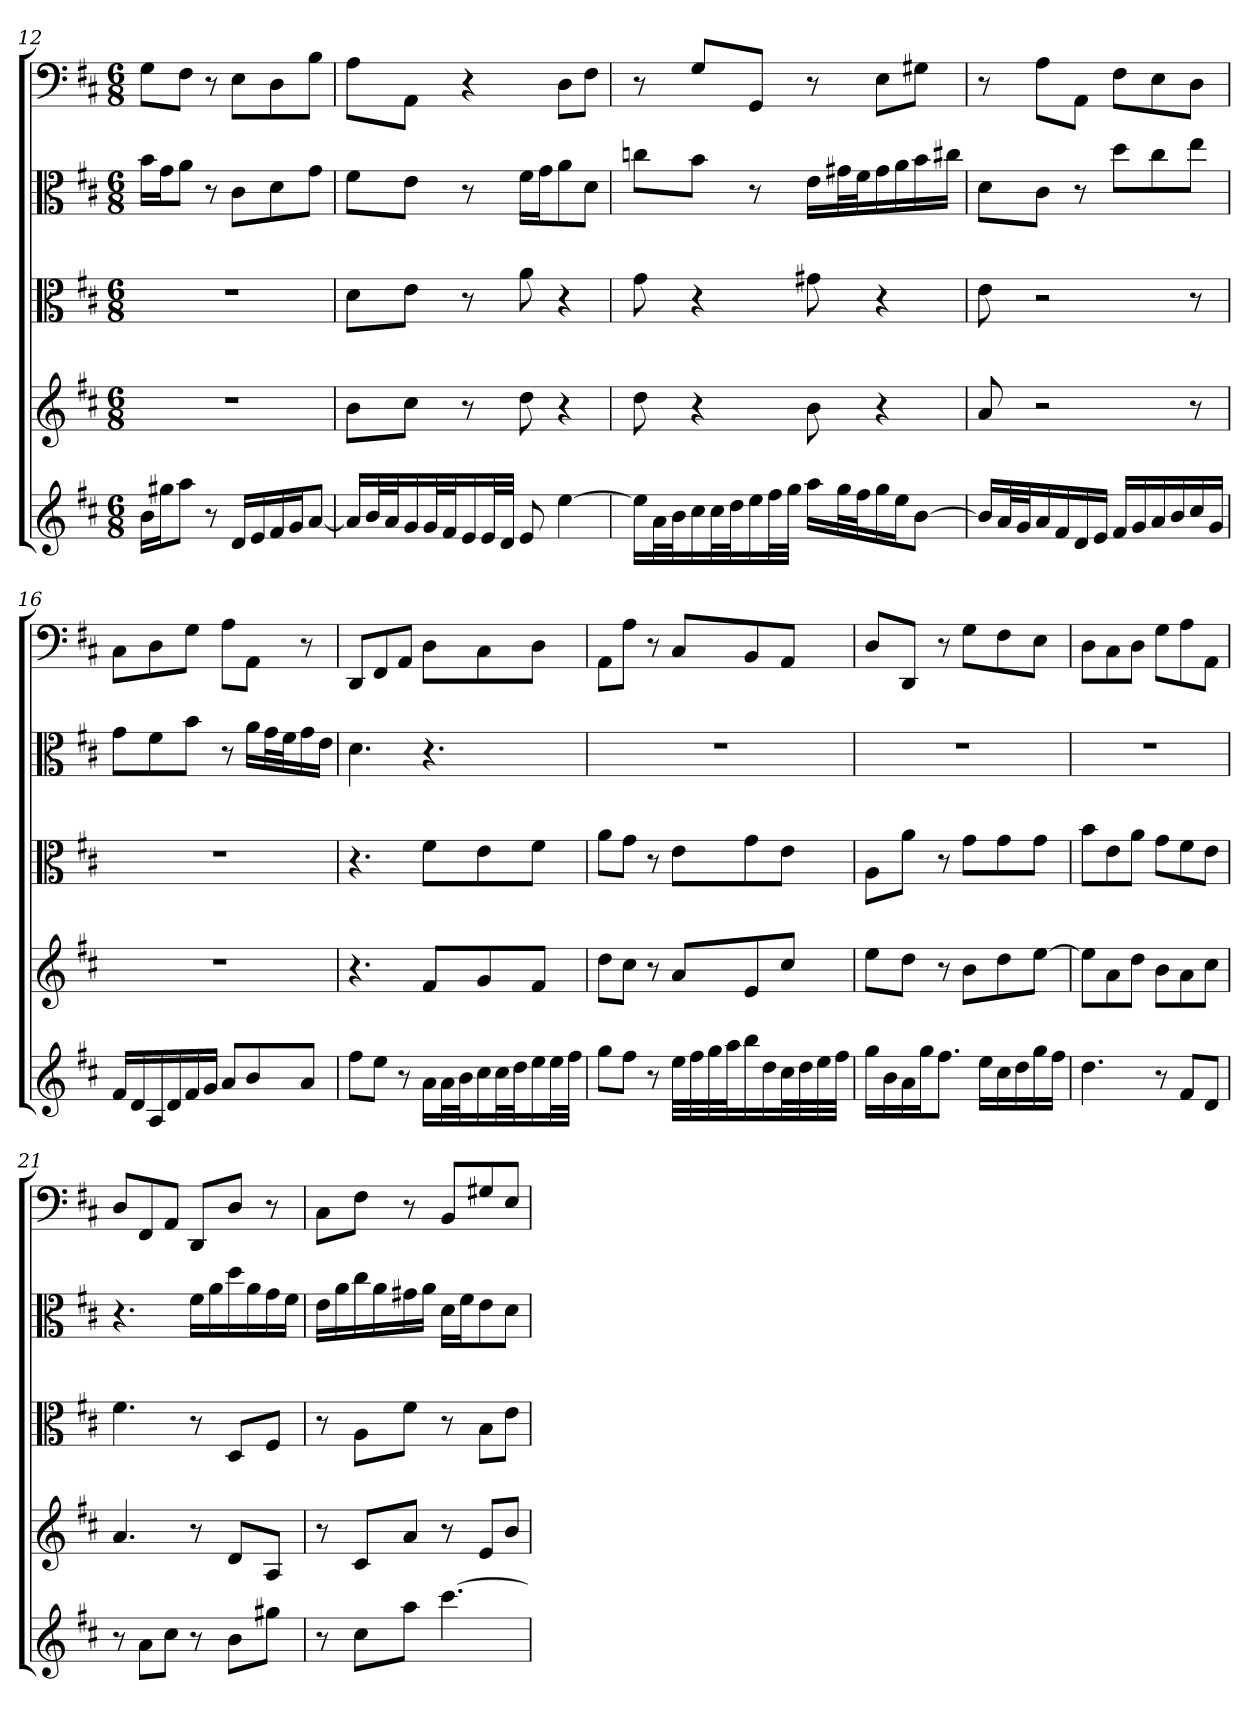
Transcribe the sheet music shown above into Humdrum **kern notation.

**kern	**kern	**kern	**kern	**kern
*part5	*part4	*part3	*part2	*part1
*staff5	*staff4	*staff3	*staff2	*staff1
*	*	*clefC3	*clefC3	*clefF4
*k[f#c#]	*k[f#c#]	*k[f#c#]	*k[f#c#]	*k[f#c#]
*b:	*b:	*b:	*b:	*b:
*M6/8	*M6/8	*M6/8	*M6/8	*M6/8
=12	=12	=12	=12	=12
16bLL	2.r	2.r	16b\LL	8G\L
16gg#XJ	.	.	16g\J	.
8aaJ	.	.	8a\J	8F#\J
8r	.	.	8r	8r
16dLL	.	.	8c#\L	8E\L
16e	.	.	.	.
16f#	.	.	8d\	8D\
16gJ	.	.	.	.
[8aJ	.	.	8g\J	8B\J
=13	=13	=13	=13	=13
16aLL]	8bL	8d\L	8f#\L	8A\L
32bL	.	.	.	.
32aJ	.	.	.	.
16g	8cc#J	8e\J	8e\J	8AA\J
32gL	.	.	.	.
32f#J	.	.	.	.
16e	8r	8r	8r	4r
32eL	.	.	.	.
32dJJJ	.	.	.	.
8e	8dd	8a	16f#\LL	.
.	.	.	16g\J	.
[4ee	4r	4r	8a\	8D\L
.	.	.	8d\J	8F#\J
=14	=14	=14	=14	=14
16eeLL]	8dd	8g	8ccn\L	8r
32aL	.	.	.	.
32bJ	.	.	.	.
16cc#	4r	4r	8b\J	8G/L
32cc#L	.	.	.	.
32ddJ	.	.	.	.
16ee	.	.	8r	8GG/J
32ff#L	.	.	.	.
32ggJJJ	.	.	.	.
16aaLL	8b	8g#X	16e\LL	8r
32ggL	.	.	32g#X\L	.
32ff#J	.	.	32f#\J	.
16gg	4r	4r	16g#\	8E\L
16eeJ	.	.	16a\	.
[8bJ	.	.	16b\	8G#X\J
.	.	.	16cc#X\JJ	.
=15	=15	=15	=15	=15
16bLL]	8a	8e	8d\L	8r
32aL	.	.	.	.
32gJ	.	.	.	.
16a	2r	2r	8c#\J	8A\L
16f#	.	.	.	.
16d	.	.	8r	8AA\J
16eJJ	.	.	.	.
16f#LL	.	.	8dd\L	8F#\L
16g	.	.	.	.
16a	.	.	8cc#\	8E\
16b	.	.	.	.
16cc#	8r	8r	8ee\J	8D\J
16gJJ	.	.	.	.
=16	=16	=16	=16	=16
16f#LL	2.r	2.r	8g\L	8C#\L
16d	.	.	.	.
16A	.	.	8f#\	8D\
16d	.	.	.	.
16f#	.	.	8b\J	8G\J
16gJJ	.	.	.	.
8aL	.	.	8r	8A\L
8b	.	.	16a\LL	8AA\J
.	.	.	32g\L	.
.	.	.	32f#\J	.
8aJ	.	.	16g\	8r
.	.	.	16e\JJ	.
=17	=17	=17	=17	=17
8ff#L	4.r	4.r	4.d	8DD/L
8eeJ	.	.	.	8FF#/
8r	.	.	.	8AA/J
16aLL	8f#L	8f#\L	4.r	8D\L
32aL	.	.	.	.
32bJ	.	.	.	.
16cc#	8g	8e\	.	8C#\
32cc#L	.	.	.	.
32ddJ	.	.	.	.
16ee	8f#J	8f#\J	.	8D\J
32eeL	.	.	.	.
32ff#JJJ	.	.	.	.
=18	=18	=18	=18	=18
8ggL	8ddL	8a\L	2.r	8AA\L
8ff#J	8cc#J	8g\J	.	8A\J
8r	8r	8r	.	8r
32eeLLL	8aL	8e\L	.	8C#/L
32ff#	.	.	.	.
32gg	.	.	.	.
32aaJ	.	.	.	.
16bb	8e	8g\	.	8BB/
16dd	.	.	.	.
32cc#L	8cc#J	8e\J	.	8AA/J
32dd	.	.	.	.
32ee	.	.	.	.
32ff#JJJ	.	.	.	.
=19	=19	=19	=19	=19
16ggLL	8eeL	8A\L	2.r	8D/L
16b	.	.	.	.
16a	8ddJ	8a\J	.	8DD/J
16ggJ	.	.	.	.
8.ff#J	8r	8r	.	8r
.	8bL	8g\L	.	8G\L
16eeLL	.	.	.	.
16cc#	8dd	8g\	.	8F#\
16dd	.	.	.	.
16gg	[8eeJ	8g\J	.	8E\J
16ff#JJ	.	.	.	.
=20	=20	=20	=20	=20
4.dd	8eeL]	8b\L	2.r	8D\L
.	8a	8e\	.	8C#\
.	8ddJ	8a\J	.	8D\J
8r	8bL	8g\L	.	8G\L
8f#L	8a	8f#\	.	8A\
8dJ	8cc#J	8e\J	.	8AA\J
=21	=21	=21	=21	=21
8r	4.a	4.f#	4.r	8D/L
8aL	.	.	.	8FF#/
8cc#J	.	.	.	8AA/J
8r	8r	8r	16f#\LL	8DD/L
.	.	.	16a\	.
8bL	8dL	8D/L	16dd\	8D/J
.	.	.	16a\	.
8gg#XJ	8AJ	8F#/J	16g\	8r
.	.	.	16f#\JJ	.
=22	=22	=22	=22	=22
8r	8r	8r	16e\LL	8C#\L
.	.	.	16a\	.
8cc#L	8c#L	8A\L	16cc#\	8F#\J
.	.	.	16a\	.
8aaJ	8aJ	8f#\J	16g#X\	8r
.	.	.	16a\JJ	.
[4.ccc#	8r	8r	16d\LL	8BB/L
.	.	.	16f#\J	.
.	8eL	8B\L	8e\	8G#X/
.	8bJ	8e\J	8d\J	8E/J
=	=	=	=	=
*-	*-	*-	*-	*-
